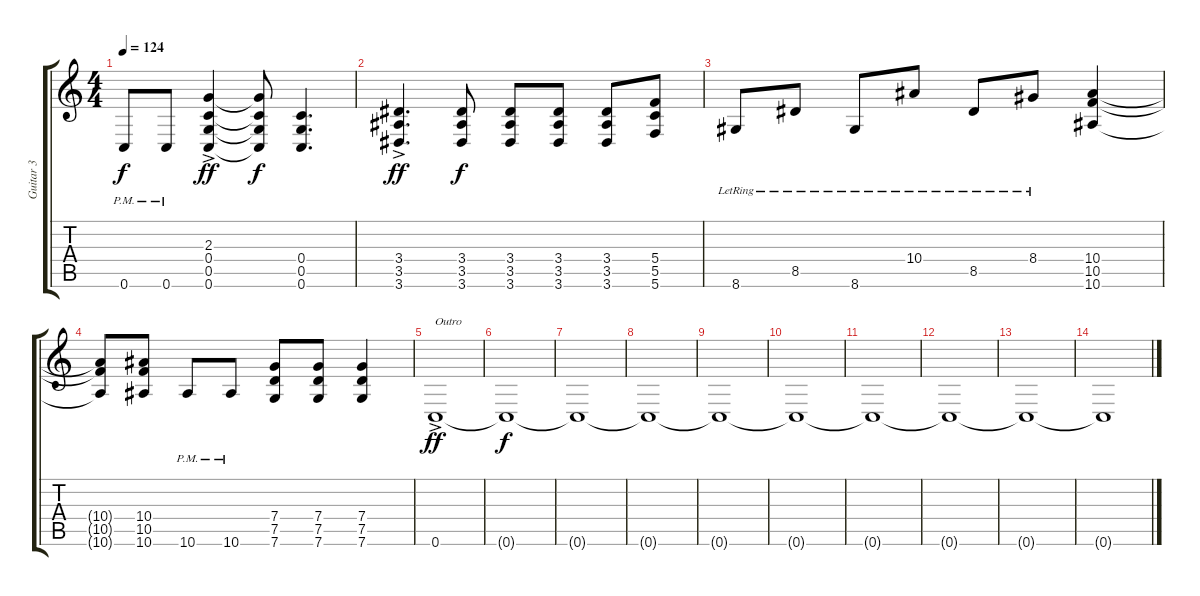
\track ("Guitar 3" "Guitar 3") {instrument distortionguitar}
\staff {score tabs}
\tuning (D4 A3 F3 C3 G2 C2) {hide}
\ts (4 4)
\tempo 124
\clef g2
\ks c
0.6{pm}.8{dy f} 0.6{pm}.8 (2.3{ac} 0.4{ac} 0.5{ac} 0.6{ac}).4{dy ff} (2.3{t} 0.4{t} 0.5{t} 0.6{t}).8{dy f} (0.4 0.5 0.6).4{d} |
(3.4{ac} 3.5{ac} 3.6{ac}).4{d dy ff} (3.4 3.5 3.6).8{dy f} (3.4 3.5 3.6).8 (3.4 3.5 3.6).8 (3.4 3.5 3.6).8 (5.4 5.5 5.6).8 |
8.6{lr}.8 8.5{lr}.8 8.6{lr}.8 10.4{lr}.8 8.5{lr}.8 8.4{lr}.8 (10.4 10.5 10.6).4 |
(10.4{t} 10.5{t} 10.6{t}).8 (10.4 10.5 10.6).8 10.6{pm}.8 10.6{pm}.8 (7.4 7.5 7.6).8 (7.4 7.5 7.6).8 (7.4 7.5 7.6).4 |
0.6{ac}.1{txt "Outro" dy ff} |
0.6{t}.1{dy f} |
0.6{t}.1 |
0.6{t}.1 |
0.6{t}.1 |
0.6{t}.1 |
0.6{t}.1 |
0.6{t}.1 |
0.6{t}.1 |
0.6{t}.1
